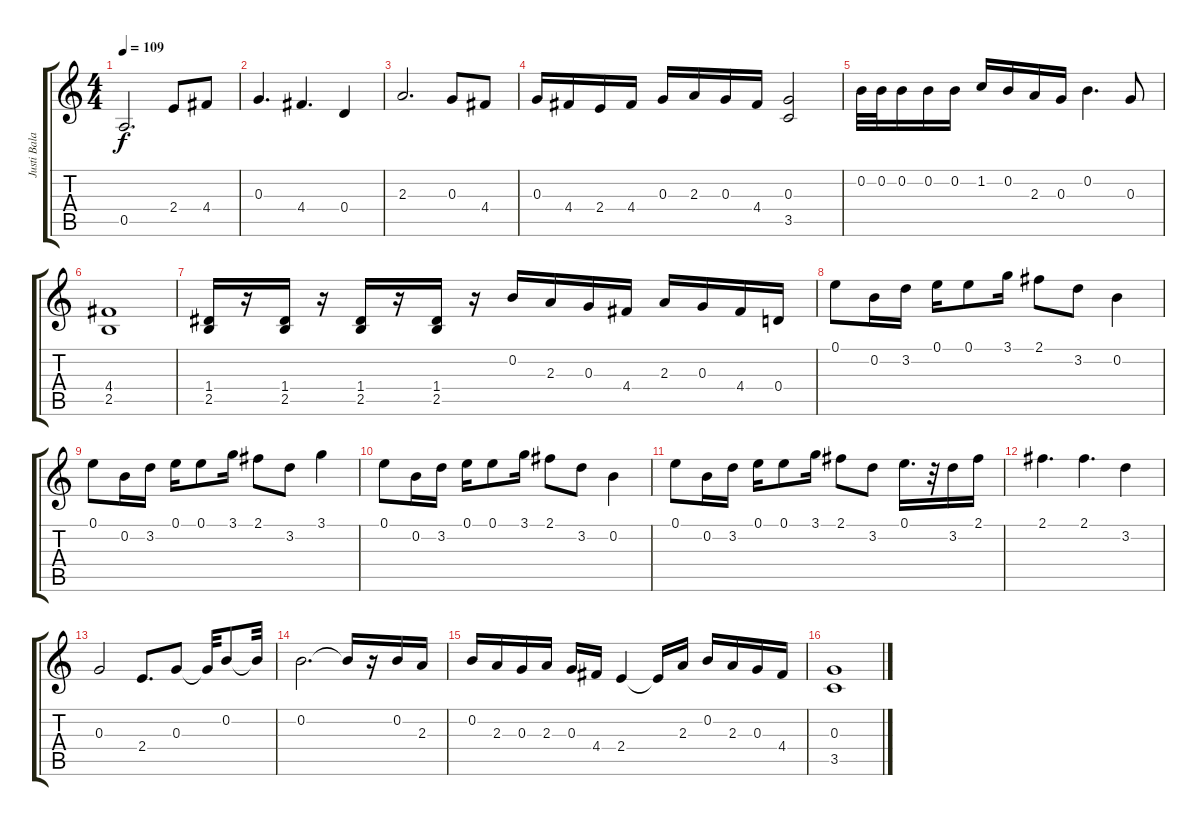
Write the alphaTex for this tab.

\track ("Justi Bala" "Justi Bala") {instrument distortionguitar}
\staff {score tabs}
\tuning (E4 B3 G3 D3 A2 E2) {hide}
\ts (4 4)
\tempo 109
\clef g2
\ks c
0.5.2{d dy f} 2.4.8 4.4.8 |
0.3.4{d} 4.4.4{d} 0.4.4 |
2.3.2{d} 0.3.8 4.4.8 |
0.3.16 4.4.16 2.4.16 4.4.16 0.3.16 2.3.16 0.3.16 4.4.16 (0.3 3.5).2 |
0.2.32 0.2.32 0.2.16 0.2.16 0.2.16 1.2.16 0.2.16 2.3.16 0.3.16 0.2.4{d} 0.3.8 |
(4.4 2.5).1 |
(1.4 2.5).16 r.16 (1.4 2.5).16 r.16 (1.4 2.5).16 r.16 (1.4 2.5).16 r.16 0.2.16 2.3.16 0.3.16 4.4.16 2.3.16 0.3.16 4.4.16 0.4.16 |
0.1.8{volume 12 balance 16} 0.2.16 3.2.16 0.1.16 0.1.8 3.1.16 2.1.8 3.2.8 0.2.4 |
0.1.8 0.2.16 3.2.16 0.1.16 0.1.8 3.1.16 2.1.8 3.2.8 3.1.4 |
0.1.8 0.2.16 3.2.16 0.1.16 0.1.8 3.1.16 2.1.8 3.2.8 0.2.4 |
0.1.8 0.2.16 3.2.16 0.1.16 0.1.8 3.1.16 2.1.8 3.2.8 0.1.16{d} r.32 3.2.16 2.1.16 |
2.1.4{d} 2.1.4{d} 3.2.4 |
0.3.2 2.4.8{d} 0.3.8 0.3{t}.32 0.2.8 0.2{t}.32 |
0.2.2{d} 0.2{t}.16 r.16 0.2.16 2.3.16 |
0.2.16 2.3.16 0.3.16 2.3.16 0.3.16 4.4.16 2.4.4 2.4{t}.16 2.3.16 0.2.16 2.3.16 0.3.16 4.4.16 |
(0.3 3.5).1{volume 12}
